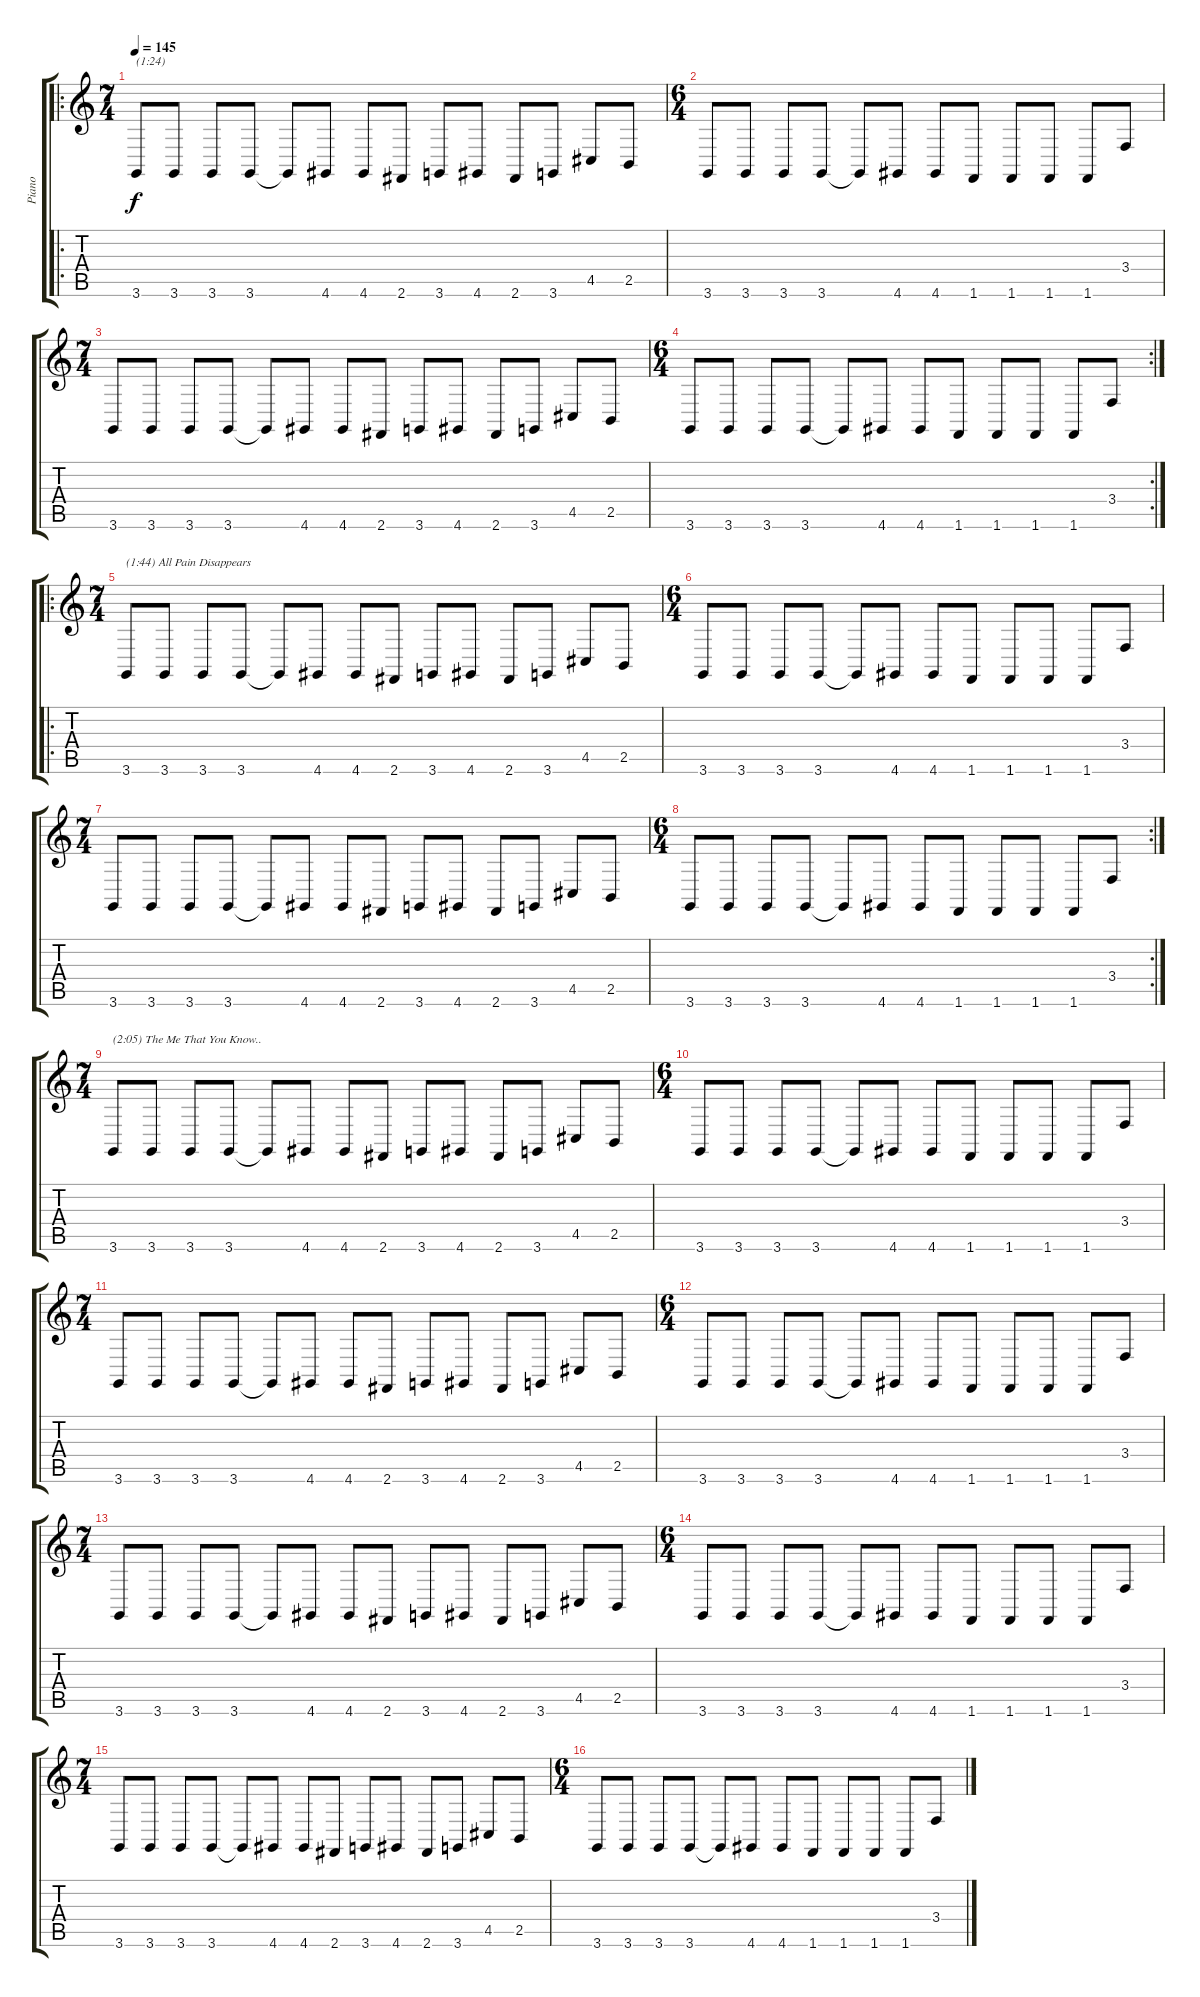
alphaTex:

\track ("Piano" "Piano") {instrument electricgrandpiano}
\staff {score tabs}
\tuning (E4 B3 G3 D3 A2 E2) {hide}
\ro
\ts (7 4)
\tempo 145
\clef g2
\ks c
3.6.8{txt "(1:24)" dy f} 3.6.8 3.6.8 3.6.8 3.6{t}.8 4.6.8 4.6.8 2.6.8 3.6.8 4.6.8 2.6.8 3.6.8 4.5.8 2.5.8 |
\ts (6 4)
3.6.8 3.6.8 3.6.8 3.6.8 3.6{t}.8 4.6.8 4.6.8 1.6.8 1.6.8 1.6.8 1.6.8 3.4.8 |
\ts (7 4)
3.6.8 3.6.8 3.6.8 3.6.8 3.6{t}.8 4.6.8 4.6.8 2.6.8 3.6.8 4.6.8 2.6.8 3.6.8 4.5.8 2.5.8 |
\rc 2
\ts (6 4)
3.6.8 3.6.8 3.6.8 3.6.8 3.6{t}.8 4.6.8 4.6.8 1.6.8 1.6.8 1.6.8 1.6.8 3.4.8 |
\ro
\ts (7 4)
3.6.8{txt "(1:44) All Pain Disappears"} 3.6.8 3.6.8 3.6.8 3.6{t}.8 4.6.8 4.6.8 2.6.8 3.6.8 4.6.8 2.6.8 3.6.8 4.5.8 2.5.8 |
\ts (6 4)
3.6.8 3.6.8 3.6.8 3.6.8 3.6{t}.8 4.6.8 4.6.8 1.6.8 1.6.8 1.6.8 1.6.8 3.4.8 |
\ts (7 4)
3.6.8 3.6.8 3.6.8 3.6.8 3.6{t}.8 4.6.8 4.6.8 2.6.8 3.6.8 4.6.8 2.6.8 3.6.8 4.5.8 2.5.8 |
\rc 2
\ts (6 4)
3.6.8 3.6.8 3.6.8 3.6.8 3.6{t}.8 4.6.8 4.6.8 1.6.8 1.6.8 1.6.8 1.6.8 3.4.8 |
\ts (7 4)
3.6.8{txt "(2:05) The Me That You Know.."} 3.6.8 3.6.8 3.6.8 3.6{t}.8 4.6.8 4.6.8 2.6.8 3.6.8 4.6.8 2.6.8 3.6.8 4.5.8 2.5.8 |
\ts (6 4)
3.6.8 3.6.8 3.6.8 3.6.8 3.6{t}.8 4.6.8 4.6.8 1.6.8 1.6.8 1.6.8 1.6.8 3.4.8 |
\ts (7 4)
3.6.8 3.6.8 3.6.8 3.6.8 3.6{t}.8 4.6.8 4.6.8 2.6.8 3.6.8 4.6.8 2.6.8 3.6.8 4.5.8 2.5.8 |
\ts (6 4)
3.6.8 3.6.8 3.6.8 3.6.8 3.6{t}.8 4.6.8 4.6.8 1.6.8 1.6.8 1.6.8 1.6.8 3.4.8 |
\ts (7 4)
3.6.8 3.6.8 3.6.8 3.6.8 3.6{t}.8 4.6.8 4.6.8 2.6.8 3.6.8 4.6.8 2.6.8 3.6.8 4.5.8 2.5.8 |
\ts (6 4)
3.6.8 3.6.8 3.6.8 3.6.8 3.6{t}.8 4.6.8 4.6.8 1.6.8 1.6.8 1.6.8 1.6.8 3.4.8 |
\ts (7 4)
3.6.8 3.6.8 3.6.8 3.6.8 3.6{t}.8 4.6.8 4.6.8 2.6.8 3.6.8 4.6.8 2.6.8 3.6.8 4.5.8 2.5.8 |
\ts (6 4)
3.6.8 3.6.8 3.6.8 3.6.8 3.6{t}.8 4.6.8 4.6.8 1.6.8 1.6.8 1.6.8 1.6.8 3.4.8
